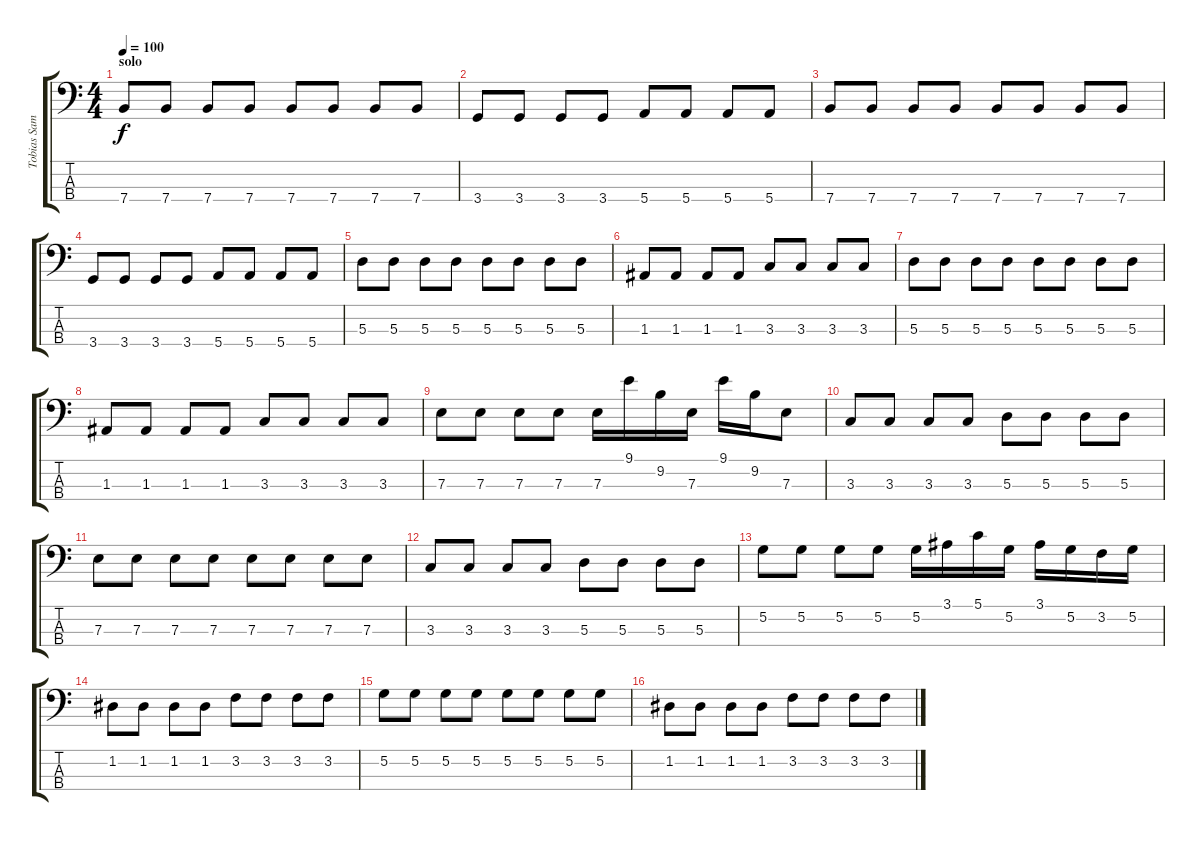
\track ("Tobias Sammet" "Tobias Sam") {instrument electricbassfinger}
\staff {score tabs}
\tuning (G2 D2 A1 E1) {hide}
\ts (4 4)
\section ("" "solo")
\tempo 100
\clef f4
\ks c
7.4.8{dy f} 7.4.8 7.4.8 7.4.8 7.4.8 7.4.8 7.4.8 7.4.8 |
3.4.8 3.4.8 3.4.8 3.4.8 5.4.8 5.4.8 5.4.8 5.4.8 |
7.4.8 7.4.8 7.4.8 7.4.8 7.4.8 7.4.8 7.4.8 7.4.8 |
3.4.8 3.4.8 3.4.8 3.4.8 5.4.8 5.4.8 5.4.8 5.4.8 |
5.3.8 5.3.8 5.3.8 5.3.8 5.3.8 5.3.8 5.3.8 5.3.8 |
1.3.8 1.3.8 1.3.8 1.3.8 3.3.8 3.3.8 3.3.8 3.3.8 |
5.3.8 5.3.8 5.3.8 5.3.8 5.3.8 5.3.8 5.3.8 5.3.8 |
1.3.8 1.3.8 1.3.8 1.3.8 3.3.8 3.3.8 3.3.8 3.3.8 |
7.3.8 7.3.8 7.3.8 7.3.8 7.3.16 9.1.16 9.2.16 7.3.16 9.1.16 9.2.16 7.3.8 |
3.3.8 3.3.8 3.3.8 3.3.8 5.3.8 5.3.8 5.3.8 5.3.8 |
7.3.8 7.3.8 7.3.8 7.3.8 7.3.8 7.3.8 7.3.8 7.3.8 |
3.3.8 3.3.8 3.3.8 3.3.8 5.3.8 5.3.8 5.3.8 5.3.8 |
5.2.8 5.2.8 5.2.8 5.2.8 5.2.16 3.1.16 5.1.16 5.2.16 3.1.16 5.2.16 3.2.16 5.2.16 |
1.2.8 1.2.8 1.2.8 1.2.8 3.2.8 3.2.8 3.2.8 3.2.8 |
5.2.8 5.2.8 5.2.8 5.2.8 5.2.8 5.2.8 5.2.8 5.2.8 |
1.2.8 1.2.8 1.2.8 1.2.8 3.2.8 3.2.8 3.2.8 3.2.8
